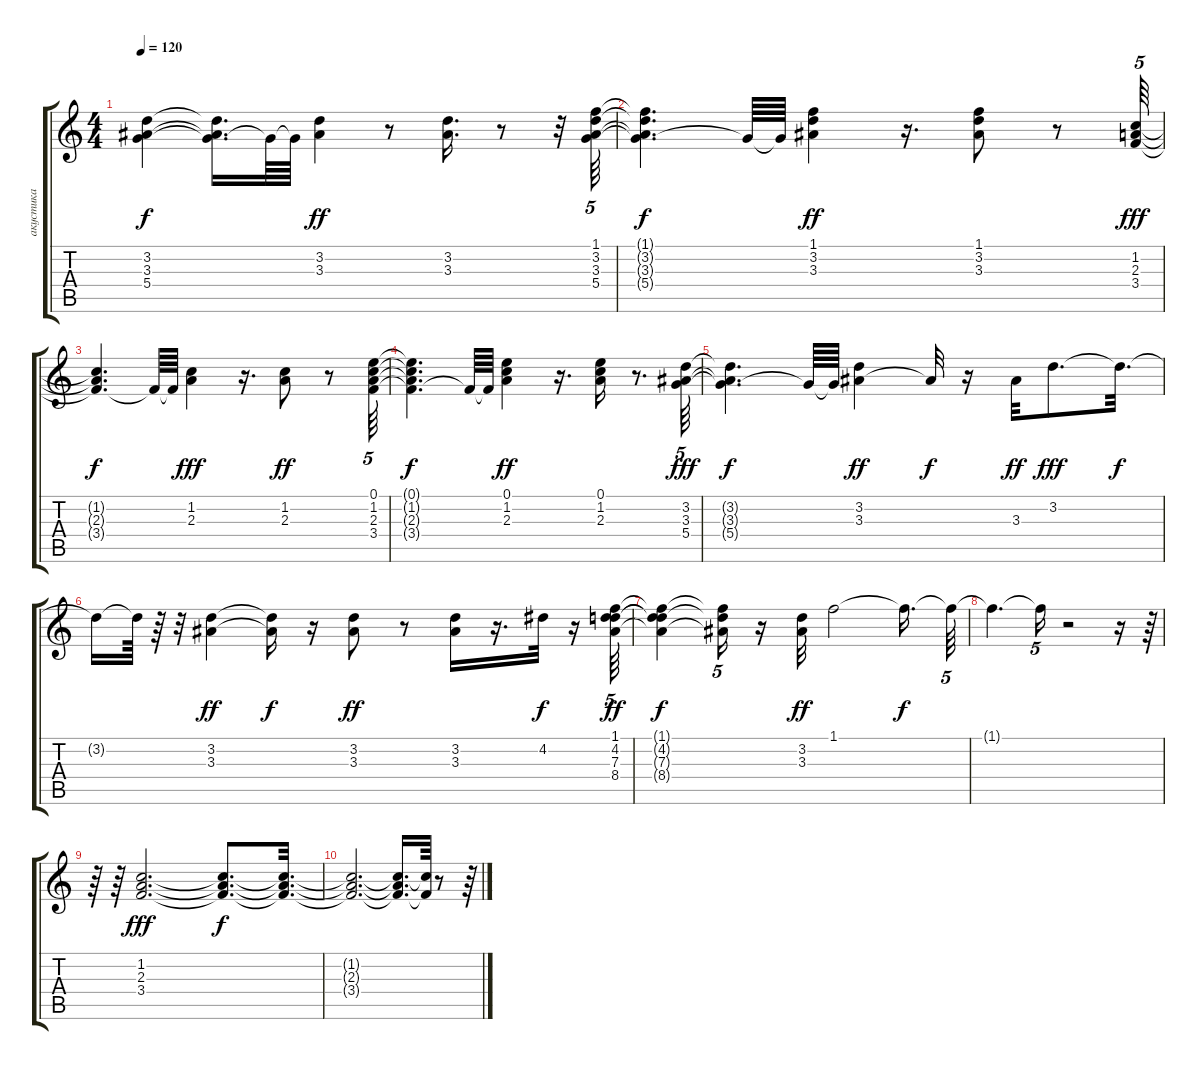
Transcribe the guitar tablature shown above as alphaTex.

\track ("акустика" "акустика") {instrument acousticguitarnylon}
\staff {score tabs}
\tuning (E4 B3 G3 D3 A2 E2) {hide}
\ts (4 4)
\tempo 120
\clef g2
\ks c
(3.2{t} 3.3{t} 5.4{t}).4{dy f} (3.2{t} 3.3{t} 5.4{t}).16{d} 5.4{t}.64 5.4{t}.64 (3.2 3.3).4{dy ff} r.8 (3.2 3.3).16{d} r.8 r.32 (1.1 3.2 3.3 5.4).64{tu (5 4)} |
(1.1{t} 3.2{t} 3.3{t} 5.4{t}).4{d dy f} 5.4{t}.64 5.4{t}.64 (1.1 3.2 3.3).4{dy ff} r.16{d} (1.1 3.2 3.3).8 r.8 (1.2 2.3 3.4).64{tu (5 4) dy fff} |
(1.2{t} 2.3{t} 3.4{t}).4{d dy f} 3.4{t}.64 3.4{t}.64 (1.2 2.3).4{dy fff} r.16{d} (1.2 2.3).8{dy ff} r.8 (0.1 1.2 2.3 3.4).64{tu (5 4)} |
(0.1{t} 1.2{t} 2.3{t} 3.4{t}).4{d dy f} 3.4{t}.64 3.4{t}.64 (0.1 1.2 2.3).4{dy ff} r.16{d} (0.1 1.2 2.3).16 r.8{d} (3.2 3.3 5.4).64{tu (5 4) dy fff} |
(3.2{t} 3.3{t} 5.4{t}).4{d dy f} 5.4{t}.64 5.4{t}.64 (3.2 3.3).4{dy ff} 3.3{t}.32{dy f} r.16 3.3.32{dy ff} 3.2.8{d dy fff} 3.2{t}.32{d dy f} |
3.2{t}.16 3.2{t}.64 r.64 r.32 (3.2 3.3).4{dy ff} (3.2{t} 3.3{t}).16{dy f} r.16 (3.2 3.3).8{dy ff} r.8 (3.2 3.3).16 r.16{d} 4.2.32{dy f} r.16 (1.1 4.2 7.3 8.4).64{tu (5 4) dy ff} |
(1.1{t} 4.2{t} 7.3{t} 8.4{t}).4{dy f} (1.1{t} 7.3{t} 8.4{t}).16{tu (5 4)} r.16 (3.2 3.3).32{dy ff} 1.1.2 1.1{t}.16{d dy f} 1.1{t}.64{tu (5 4)} |
1.1{t}.4{d} 1.1{t}.16{tu (5 4)} r.2 r.16 r.64{tu (5 4)} |
r.64 r.64 (1.2 2.3 3.4).2{d dy fff} (1.2{t} 2.3{t} 3.4{t}).8{d dy f} (1.2{t} 2.3{t} 3.4{t}).32{d} |
(1.2{t} 2.3{t} 3.4{t}).2{d} (1.2{t} 2.3{t} 3.4{t}).16{d} (1.2{t} 3.4{t}).64 r.8 r.64
